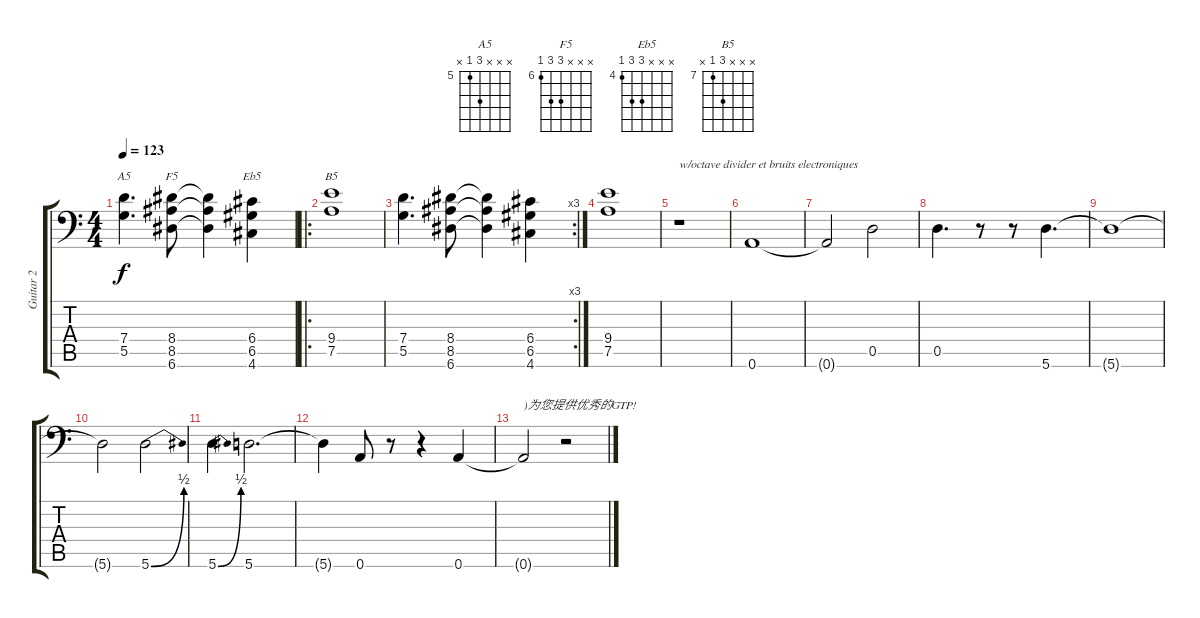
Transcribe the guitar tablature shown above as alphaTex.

\track ("Guitar 2" "Guitar 2") {instrument distortionguitar}
\staff {score tabs}
\tuning (D4 A3 F3 G2 D2 A1) {hide}
\chord ("A5" x x x 7 5 x) {firstfret 5}
\chord ("F5" x x x 8 8 6) {firstfret 6}
\chord ("Eb5" x x x 6 6 4) {firstfret 4}
\chord ("B5" x x x 9 7 x) {firstfret 7}
\ts (4 4)
\tempo 123
\clef f4
\ks c
(7.4 5.5).4{d ch "A5" dy f} (8.4 8.5 6.6).8{ch "F5"} (8.4{t} 8.5{t} 6.6{t}).4 (6.4 6.5 4.6).4{ch "Eb5"} |
\ro
(9.4 7.5).1{ch "B5"} |
\rc 3
(7.4 5.5).4{d} (8.4 8.5 6.6).8 (8.4{t} 8.5{t} 6.6{t}).4 (6.4 6.5 4.6).4 |
(9.4 7.5).1 |
r.1{txt "w/octave divider et bruits electroniques"} |
0.6.1 |
0.6{t}.2 0.5.2 |
0.5.4{d} r.8 r.8 5.6.4{d} |
5.6{t}.1 |
5.6{t}.2 5.6{be (bend 0 0 60 2)}.2 |
5.6{be (bend 0 0 60 2)}.4 5.6.2{d} |
5.6{t}.4 0.6.8 r.8 r.4 0.6.4 |
0.6{t}.2{txt ")为您提供优秀的GTP!"} r.2
